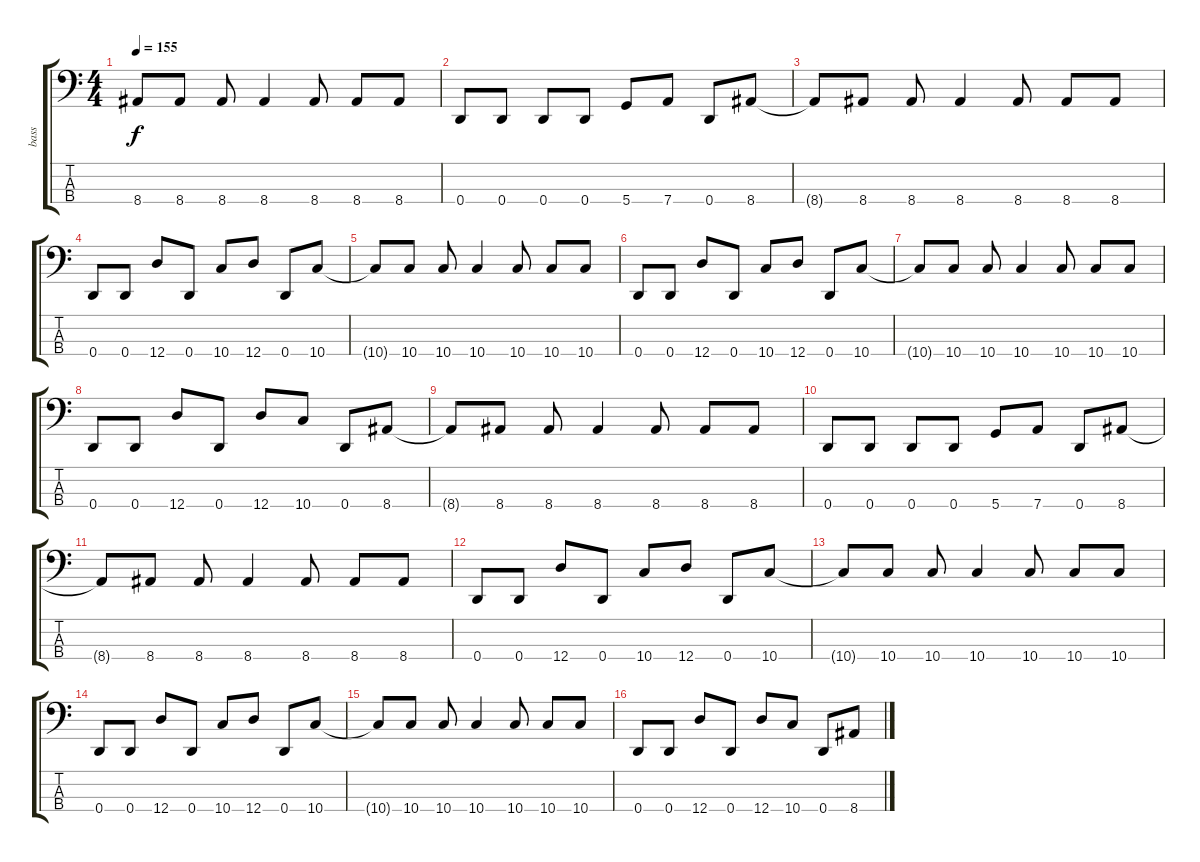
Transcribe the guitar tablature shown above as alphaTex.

\track ("bass" "bass") {instrument electricbasspick}
\staff {score tabs}
\tuning (G2 D2 A1 D1) {hide}
\ts (4 4)
\tempo 155
\clef f4
\ks c
8.4{t}.8{dy f} 8.4.8 8.4.8 8.4.4 8.4.8 8.4.8 8.4.8 |
0.4.8 0.4.8 0.4.8 0.4.8 5.4.8 7.4.8 0.4.8 8.4.8 |
8.4{t}.8 8.4.8 8.4.8 8.4.4 8.4.8 8.4.8 8.4.8 |
0.4.8 0.4.8 12.4.8 0.4.8 10.4.8 12.4.8 0.4.8 10.4.8 |
10.4{t}.8 10.4.8 10.4.8 10.4.4 10.4.8 10.4.8 10.4.8 |
0.4.8 0.4.8 12.4.8 0.4.8 10.4.8 12.4.8 0.4.8 10.4.8 |
10.4{t}.8 10.4.8 10.4.8 10.4.4 10.4.8 10.4.8 10.4.8 |
0.4.8 0.4.8 12.4.8 0.4.8 12.4.8 10.4.8 0.4.8 8.4.8 |
8.4{t}.8 8.4.8 8.4.8 8.4.4 8.4.8 8.4.8 8.4.8 |
0.4.8 0.4.8 0.4.8 0.4.8 5.4.8 7.4.8 0.4.8 8.4.8 |
8.4{t}.8 8.4.8 8.4.8 8.4.4 8.4.8 8.4.8 8.4.8 |
0.4.8 0.4.8 12.4.8 0.4.8 10.4.8 12.4.8 0.4.8 10.4.8 |
10.4{t}.8 10.4.8 10.4.8 10.4.4 10.4.8 10.4.8 10.4.8 |
0.4.8 0.4.8 12.4.8 0.4.8 10.4.8 12.4.8 0.4.8 10.4.8 |
10.4{t}.8 10.4.8 10.4.8 10.4.4 10.4.8 10.4.8 10.4.8 |
0.4.8 0.4.8 12.4.8 0.4.8 12.4.8 10.4.8 0.4.8 8.4.8
